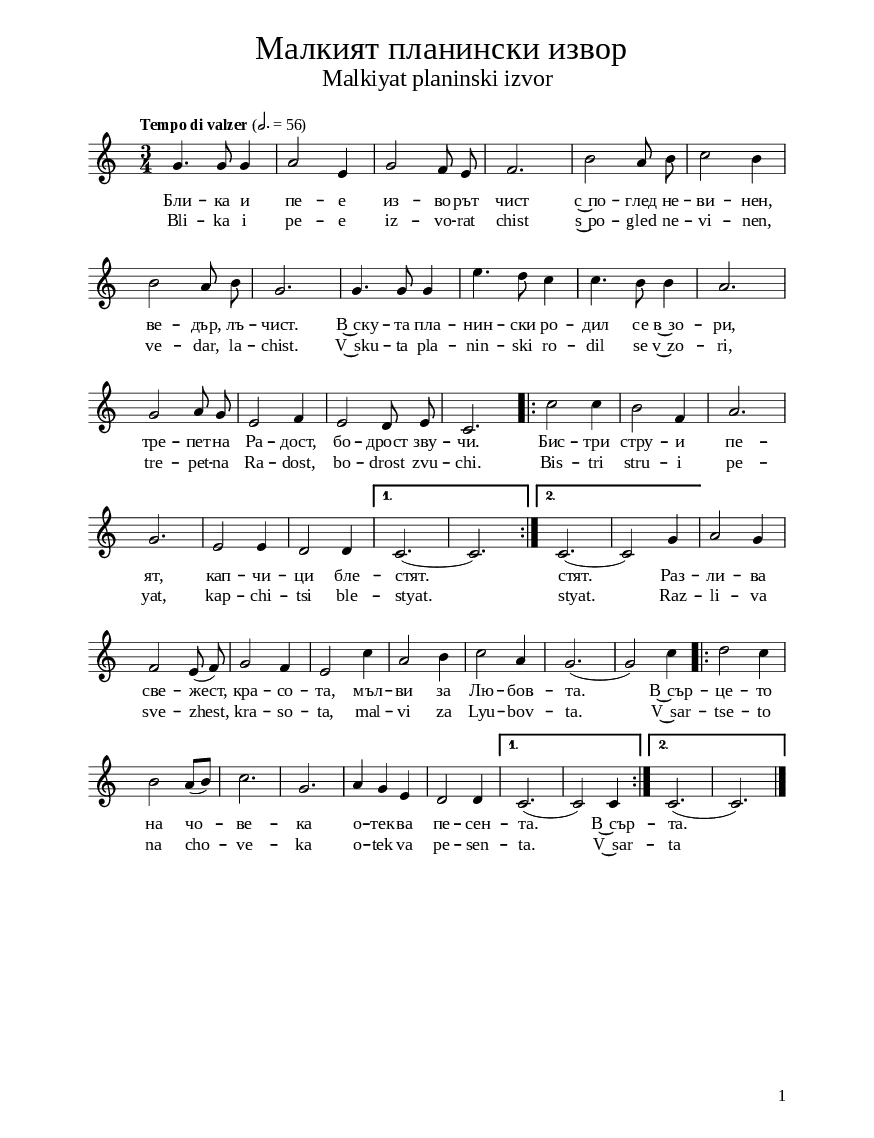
\version "2.22.1"

% include paper part and global functions
\include "include/globals.ily"

\bookpart {
  \include "include/bookpart-paper.ily"
  \score {
    \include "include/score-layout.ily"

    \new Voice \relative  c'{
      \clef treble
      \key c \major
      \time 3/4
      \tempoFunc "Tempo di valzer" 2. "56"
    \autoBeamOff
      g'4. g8 g4 | % 2
      a2 e4 | % 3
      g2 f8 e8 | % 4
      f2. | % 5
      b2 a8  b8 | % 6
      c2  b4 \break | % 7
      b2 a8  b8 | % 8
      g2. | % 9
      g4. g8 g4 |
      e'4.  d8  c4 | % 11
      c4.  b8  b4 | % 12
      a2. \break | % 13
      g2 a8 g8 | % 14
      e2 f4 | % 15
      e2 d8 e8 | % 16
      c2. \repeat volta 2 {
        | % 17
        c'2  c4 | % 18
        b2 f4  | % 19
        a2. \break | 
        g2. | % 21
        e2 e4 | % 22
        d2 d4
      }
      \alternative {
        {
          | % 23
          c2. ~ | % 24
          c2.
        }
        {
          | % 25
          c2. ~ | % 26
          c2 g'4
        }
      }
      a2 g4 \break | % 28
      f2 e8 ( f8 ) | % 29
      g2 f4 |
      e2  c'4 | % 31
      a2  b4 | % 32
      c2 a4 | % 33
      g2. ( | % 34
      g2 )  c4
      \repeat volta 2 {
        | % 35
        d2  c4 \break | % 36
        b2 a8 [(  b8 )] | % 37
        c2. | % 38
        g2. | % 39
        a4 g4 e4 |
        d2 d4
      }

      \alternative {
        {
          | % 41
          c2. ( | % 42
          c2 )  c4
        }
        {
          | % 43
          c2. ( | % 44
          c2. )
        }
      }
      \bar "|."
    }

    \addlyrics {
         Бли -- ка и пе -- е из -- во --
      рът чист с~по -- глед не -- ви --
      нен, ве -- дър, лъ -- чист. В~ску --
      та пла -- нин -- ски ро -- дил се
      в~зо -- ри, тре -- пет -- на Ра --
      дост, бо -- дрост зву -- чи. Бис --
      три стру -- и пе -- ят, кап -- чи --
      ци бле -- стят.  стят.  Раз --
      ли -- ва све -- жест,  кра -- со
      -- та, мъл -- ви за Лю -- бов -- та.
      В~сър -- це -- то на чо -- ве
      -- ка о -- тек -- ва пе -- сен -- та.
      В~сър -- та.

    }

    \addlyrics {
            Bli -- ka i pe -- e iz -- vo --
      rat chist s~po -- gled ne -- vi --
      nen, ve -- dar, la -- chist. V~sku --
      ta pla -- nin -- ski ro -- dil se
      v~zo -- ri, tre -- pet -- na Ra --
      dost, bo -- drost zvu -- chi. Bis --
      tri stru -- i pe -- yat, kap -- chi --
      tsi ble -- styat.  styat.  Raz --
      li -- va sve -- zhest,  kra -- so
      -- ta, mal -- vi za Lyu -- bov -- ta.
      V~sar -- tse -- to na cho -- ve
      -- ka o -- tek -- va pe -- sen -- ta.
      V~sar -- ta

    }
    \header {
      title = \titleFunc " Малкият планински извор" "Malkiyat planinski izvor"
    }

    \midi{}

  } % score
  %\markup \dc-two "D.C." "con repetitione"

  \pageBreak

  \markup \fontsize #bgCoupletFontSize {
    \hspace #0
    \override #`(baseline-skip . ,bgCoupletBaselineSkip)
    \column {
         \line {   2. Нежни цветя край него цъфтят,}
        \line {   "   "  приказки чудни тихо редят,  }
        \line {   "   " нимфи игриви тук танци плетат,}
        \line {   "   " вгубера росен стъпки трептят. }
        \line {   "   "  Нощем се оглеждат в извора }
        \line {   "   "  звезди.}
        \line {   "   "   И блика, дава  той без спир,}
        \line {   "   "  тъй дава Любовта. }
        \line {   "   "   В сърцето на човека изгрява }
        \line {   "   "   Радостта.}
    }

    \hspace #3
    \override #`(baseline-skip . ,bgCoupletBaselineSkip)
    \column {
       \line {   2. Nezhni tsvetya kray nego tsaftyat,}
        \line {   "   "  prikazki chudni tiho redyat,  }
        \line {   "   " nimfi igrivi tuk tantsi pletat,}
        \line {   "   " vgubera rosen stapki treptyat. }
        \line {   "   "  Noshtem se oglezhdat v izvora }
        \line {   "   "  zvezdi.}
        \line {   "   "   I blika, dava  toy bez spir,}
        \line {   "   "  tay dava Lyubovta. }
        \line {   "   "   V sartseto na choveka izgryava }
        \line {   "   "   Radostta.}
    } %column
  } % markup

  \markup \empty-three
  \markup \empty-two

  % include foreign translation(s) of the song
  \version "2.22.1"

\markup \fill-line { \fontsize #deTitleFontSize "Die kleine Bergquelle" }
\markup \null
\markup \null
\markup \fontsize #deCoupletFontSize {
  \hspace #10
  \override #`(baseline-skip . ,deCoupletBaselineSkip)

  \column {
    \line { " " }


\line { " "Die reine Quelle sprudelt und singt}

\line { " "mit einem unschuldigen, munteren, hellen Blick,}

\line { " "Im Schoss der Gebirge in der Morgenröte geboren,}

\line { " "zitternde Freude, Munterkeit erklingt. }

\line { " "Klare Rinnsale singen, ihre Tropfen funkeln. (2) }

\line { " "Sie verbreitet Frische und Schönheit}

\line { " "Sie flüstert über die Liebe. }

\line { " "Im Herzen des Menschen hallt das Lied wider.}

\line { " "Zarte Blumen blühen um ihr herum,}

\line { " "sie sprechen leise wunderbare Märchen.}

\line { " "Spielerische Nymphen stricken Tänze,}

\line { " "auf einem taubedeckten Teppich schwingen Schritte. }

\line { " "Nachts spiegeln sich die Sterne in der Quelle.}

\line { " "Und sie sprudelt und gibt unaufhörlich.}

\line { " "So gibt die Liebe. }

\line { " "In den Herzen der Menschen geht die Freude auf. (2)}
  }
}



} % bookpart
